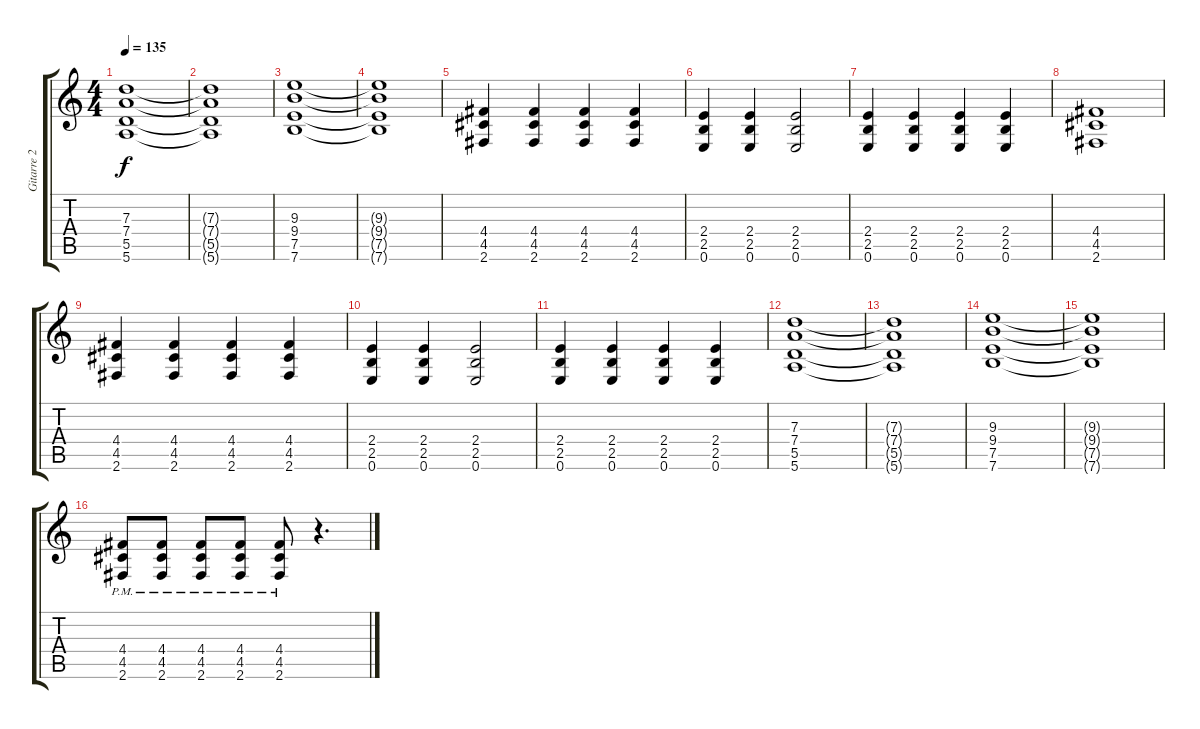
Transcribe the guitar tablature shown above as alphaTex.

\track ("Gitarre 2" "Gitarre 2") {instrument distortionguitar}
\staff {score tabs}
\tuning (E4 B3 G3 D3 A2 E2) {hide}
\ts (4 4)
\tempo 135
\clef g2
\ks c
(7.3 7.4 5.5 5.6).1{dy f} |
(7.3{t} 7.4{t} 5.5{t} 5.6{t}).1 |
(9.3 9.4 7.5 7.6).1 |
(9.3{t} 9.4{t} 7.5{t} 7.6{t}).1 |
(4.4 4.5 2.6).4 (4.4 4.5 2.6).4 (4.4 4.5 2.6).4 (4.4 4.5 2.6).4 |
(2.4 2.5 0.6).4 (2.4 2.5 0.6).4 (2.4 2.5 0.6).2 |
(2.4 2.5 0.6).4 (2.4 2.5 0.6).4 (2.4 2.5 0.6).4 (2.4 2.5 0.6).4 |
(4.4 4.5 2.6).1 |
(4.4 4.5 2.6).4 (4.4 4.5 2.6).4 (4.4 4.5 2.6).4 (4.4 4.5 2.6).4 |
(2.4 2.5 0.6).4 (2.4 2.5 0.6).4 (2.4 2.5 0.6).2 |
(2.4 2.5 0.6).4 (2.4 2.5 0.6).4 (2.4 2.5 0.6).4 (2.4 2.5 0.6).4 |
(7.3 7.4 5.5 5.6).1 |
(7.3{t} 7.4{t} 5.5{t} 5.6{t}).1 |
(9.3 9.4 7.5 7.6).1 |
(9.3{t} 9.4{t} 7.5{t} 7.6{t}).1 |
(4.4{pm} 4.5{pm} 2.6{pm}).8 (4.4{pm} 4.5{pm} 2.6{pm}).8 (4.4{pm} 4.5{pm} 2.6{pm}).8 (4.4{pm} 4.5{pm} 2.6{pm}).8 (4.4{pm} 4.5{pm} 2.6{pm}).8 r.4{d}
